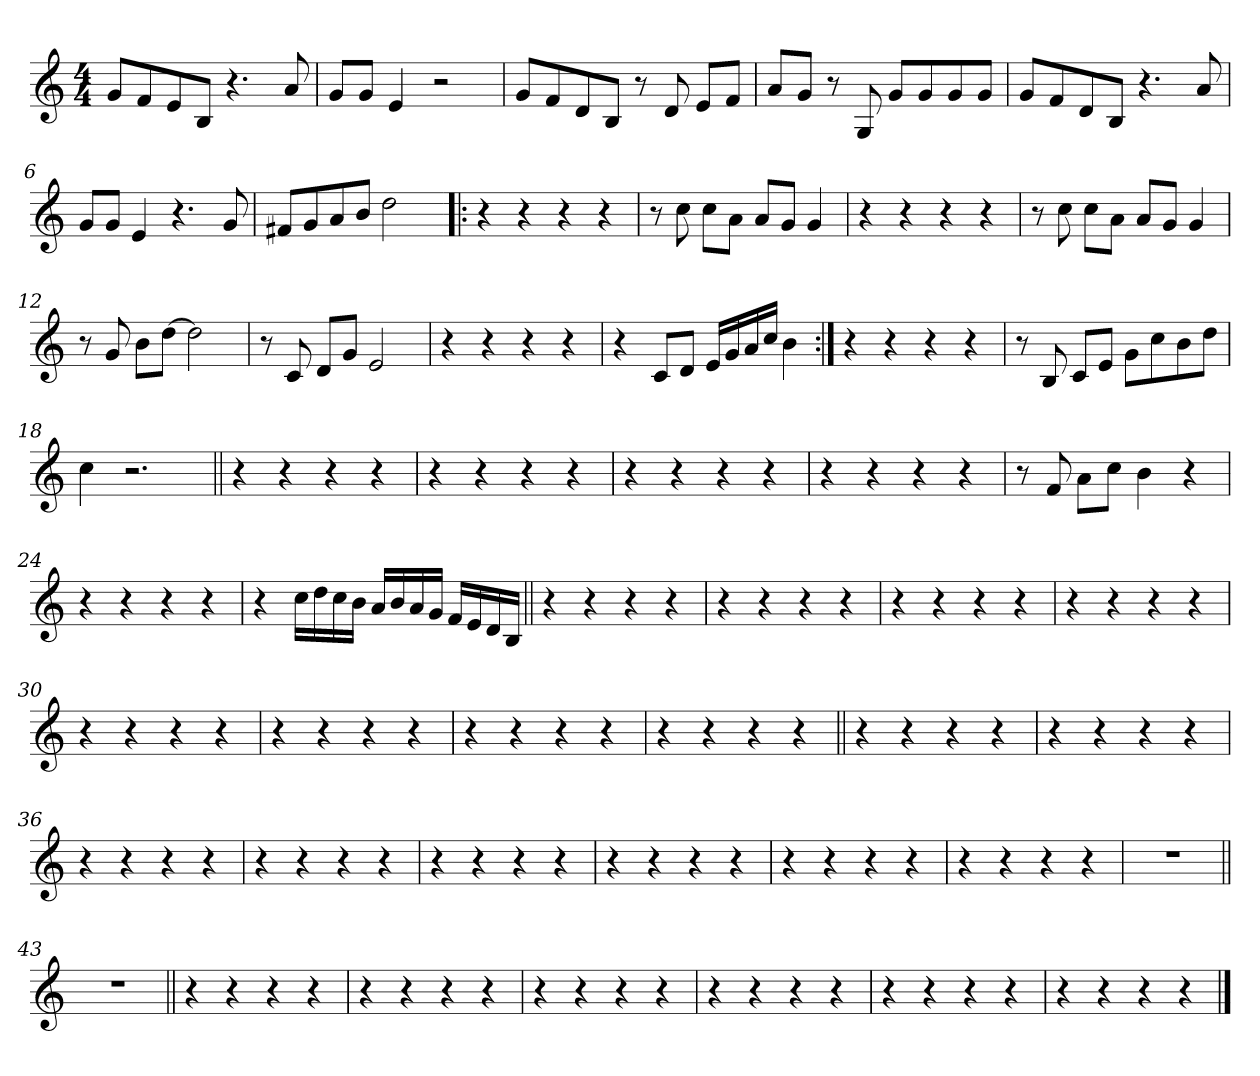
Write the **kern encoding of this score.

**kern
*part1
*staff1
!!LO:PB:g=z
*clefG2
*k[]
*C:
*M4/4
*MM47
=1
8gi/L
8fi/
8ei/
8Bi/J
4.r
8ai/
=2
8gi/L
8gi/J
4ei/
2r
=3
8gi/L
8fi/
8di/
8Bi/J
8r
8di/
8ei/L
8fi/J
=4
8ai/L
8gi/J
8r
8Gi/
8gi/L
8gi/
8gi/
8gi/J
!!LO:LB:g=z
=5
8gi/L
8fi/
8di/
8Bi/J
4.r
8ai/
=6
8gi/L
8gi/J
4ei/
4.r
8gi/
=7
8f#Xi/L
8gi/
8ai/
8bi/J
2ddi\
=8!|:
4r
4r
4r
4r
=9
8r
8cci\
8cci\L
8ai\J
8ai/L
8gi/J
4gi/
=10
4r
4r
4r
4r
!!LO:LB:g=z
=11
8r
8cci\
8cci\L
8ai\J
8ai/L
8gi/J
4gi/
=12
8r
8gi/
8bi\L
[>8ddi\J
2ddi\]
=13
8r
8ci/
8di/L
8gi/J
2ei/
=14
4r
4r
4r
4r
=15
4r
8ci/L
8di/J
16ei/LL
16gi/
16ai/
16cci/JJ
4bi\
=16:|!
4r
4r
4r
4r
!!LO:LB:g=z
=17
8r
8Bi/
8ci/L
8ei/J
8gi\L
8cci\
8bi\
8ddi\J
=18
4cci\
2.r
=19||
4r
4r
4r
4r
=20
4r
4r
4r
4r
=21
4r
4r
4r
4r
!!LO:LB:g=z
=22
4r
4r
4r
4r
=23
8r
8fi/
8ai\L
8cci\J
4bi\
4r
=24
4r
4r
4r
4r
=25
4r
16cci\LL
16ddi\
16cci\
16bi\JJ
16ai/LL
16bi/
16ai/
16gi/JJ
16fi/LL
16ei/
16di/
16Bi/JJ
!!LO:LB:g=z
=26||
4r
4r
4r
4r
=27
4r
4r
4r
4r
=28
4r
4r
4r
4r
=29
4r
4r
4r
4r
=30
4r
4r
4r
4r
!!LO:LB:g=z
=31
4r
4r
4r
4r
=32
4r
4r
4r
4r
=33
4r
4r
4r
4r
=34||
4r
4r
4r
4r
=35
4r
4r
4r
4r
!!LO:LB:g=z
=36
4r
4r
4r
4r
=37
4r
4r
4r
4r
=38
4r
4r
4r
4r
=39
4r
4r
4r
4r
=40
4r
4r
4r
4r
!!LO:LB:g=z
=41
4r
4r
4r
4r
=42
1r
=43||
1r
=44||
4r
4r
4r
4r
=45
4r
4r
4r
4r
!!LO:LB:g=z
=46
4r
4r
4r
4r
=47
4r
4r
4r
4r
=48
4r
4r
4r
4r
=49
4r
4r
4r
4r
==
*-
